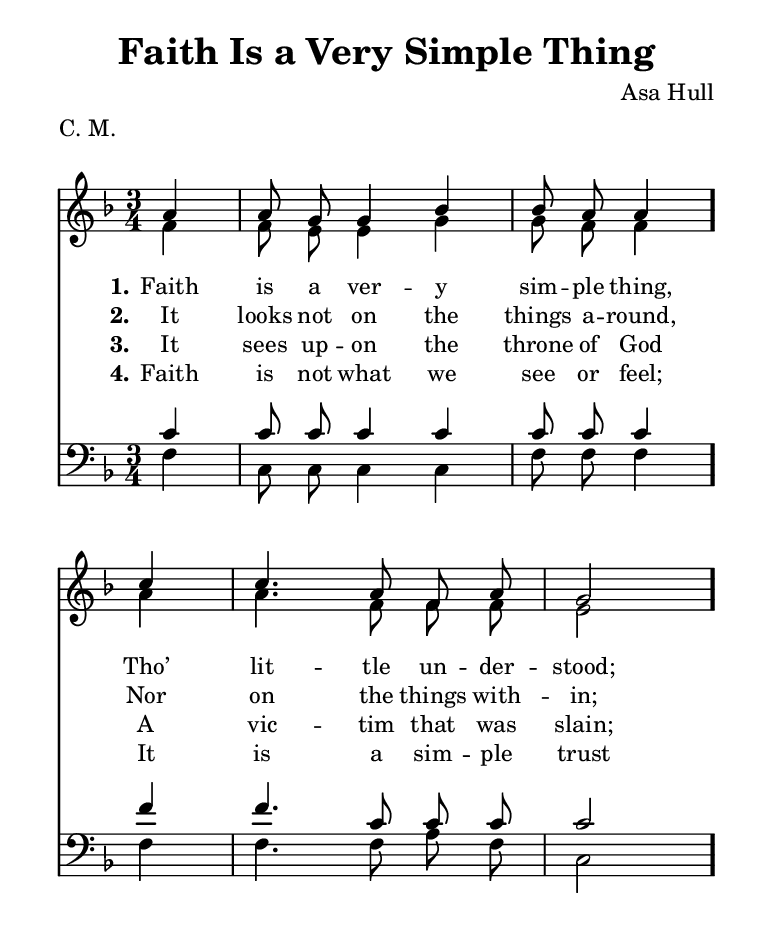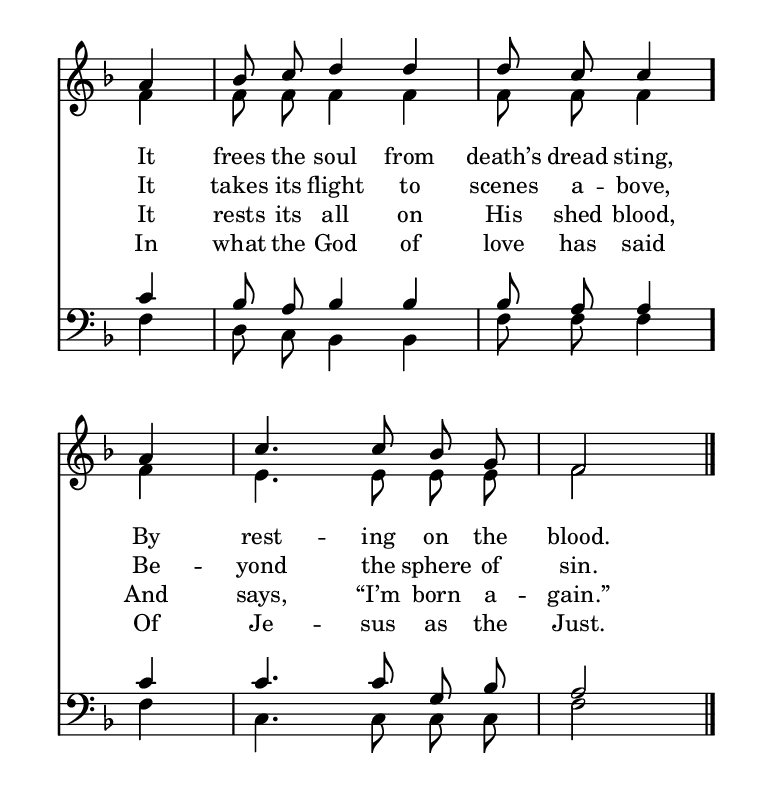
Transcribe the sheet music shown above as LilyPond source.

\include "common/global.ily"
\paper {
  \include "common/paper.ily"
  ragged-bottom = ##t
  ragged-last-bottom = ##t
  systems-per-page = ##f
  page-count = ##f
}

\header{
  hymnnumber = "10"
  title = "Faith Is a Very Simple Thing"
  tunename = "Remember Me"
  meter = "C. M."
  %poet = ""
  composer = "Asa Hull"
  %copyright = ""
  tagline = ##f
}

patternA = { c4 | c8 c8 c4 c4 | c8 c8 c4 } % Lines 1, 3
patternB = { c4 | c4. c8 c8 c8 | c2 } % Lines 2, 4

global = {
  \include "common/overrides.ily"
  %\autoBeamOff
  \override Staff.TimeSignature.style = #'numbered
  \time 3/4
  \once \override Score.MetronomeMark.transparent = ##t
  \tempo 4 = 60
  \key f \major
  \partial 4
  \autoBeamOff
}

notesSoprano = {
\global
\relative c'' {

  \changePitch \patternA { a | a g g bes | bes a a }
  \changePitch \patternB { c | c a f a   | g       }
  \changePitch \patternA { a | bes c d d | d c c   }
  \changePitch \patternB { a | c c bes g | f       }

}
}

notesAlto = {
\global
\relative e' {

  \changePitch \patternA { f | f e e g | g f f }
  \changePitch \patternB { a | a f f f | e     }
  \changePitch \patternA { f | f f f f | f f f }
  \changePitch \patternB { f | e e e e | f     }

}
}

notesTenor = {
\global
\relative a {

  \changePitch \patternA { c | c c c c       | c c c   }
  \changePitch \patternB { f | f c c c       | c       }
  \changePitch \patternA { c | bes a bes bes | bes a a }
  \changePitch \patternB { c | c c g bes     | a       }

}
}

notesBass = {
\global
\relative f {

  \changePitch \patternA { f | c c c c     | f f f  }
  \changePitch \patternB { f | f f a f     | c      }
  \changePitch \patternA { f | d c bes bes | f' f f }
  \changePitch \patternB { f | c c c c     | f      } \bar "|."

}
}

wordsA = \lyricmode {
\set stanza = "1."

  Faith is a ver -- y sim -- ple thing, \bar "."
  Tho’ lit -- tle un -- der -- stood; \bar "." \break
  It frees the soul from death’s dread sting, \bar "."
  By rest -- ing on the blood. \bar "|." \break

}

wordsB = \lyricmode {
\set stanza = "2."

  It looks not on the things a -- round,
  Nor on the things with -- in;
  It takes its flight to scenes a -- bove,
  Be -- yond the sphere of sin.

}

wordsC = \lyricmode {
\set stanza = "3."

  It sees up -- on the throne of God
  A vic -- tim that was slain;
  It rests its all on His shed blood,
  And says, “I’m born a -- gain.”

}

wordsD = \lyricmode {
\set stanza = "4."

  Faith is not what we see or feel;
  It is a sim -- ple trust
  In what the God of love has said
  Of Je -- sus as the Just.

}


\score {
  \context ChoirStaff <<
    \context Staff = upper <<
      \set ChoirStaff.systemStartDelimiter = #'SystemStartBar
      \context Voice  = sopranos { \voiceOne << \notesSoprano >> }
      \context Voice  = altos { \voiceTwo << \notesAlto >> }
      \context Lyrics = one   \lyricsto sopranos \wordsA
      \context Lyrics = two   \lyricsto sopranos \wordsB
      \context Lyrics = three \lyricsto sopranos \wordsC
      \context Lyrics = four  \lyricsto sopranos \wordsD
      %\context Lyrics = five  \lyricsto sopranos \wordsE
    >>
    \context Staff = men <<
      \clef bass
      \context Voice  = tenors { \voiceOne << \notesTenor >> }
      \context Voice  = basses { \voiceTwo << \notesBass >> }
    >>
  >>
  \layout {
    \include "common/layout.ily"
  }
  \midi{
    \include "common/midi.ily"
  }
}

\version "2.19.49"  % necessary for upgrading to future LilyPond versions.

% vi:set et ts=2 sw=2 ai nocindent syntax=lilypond:
